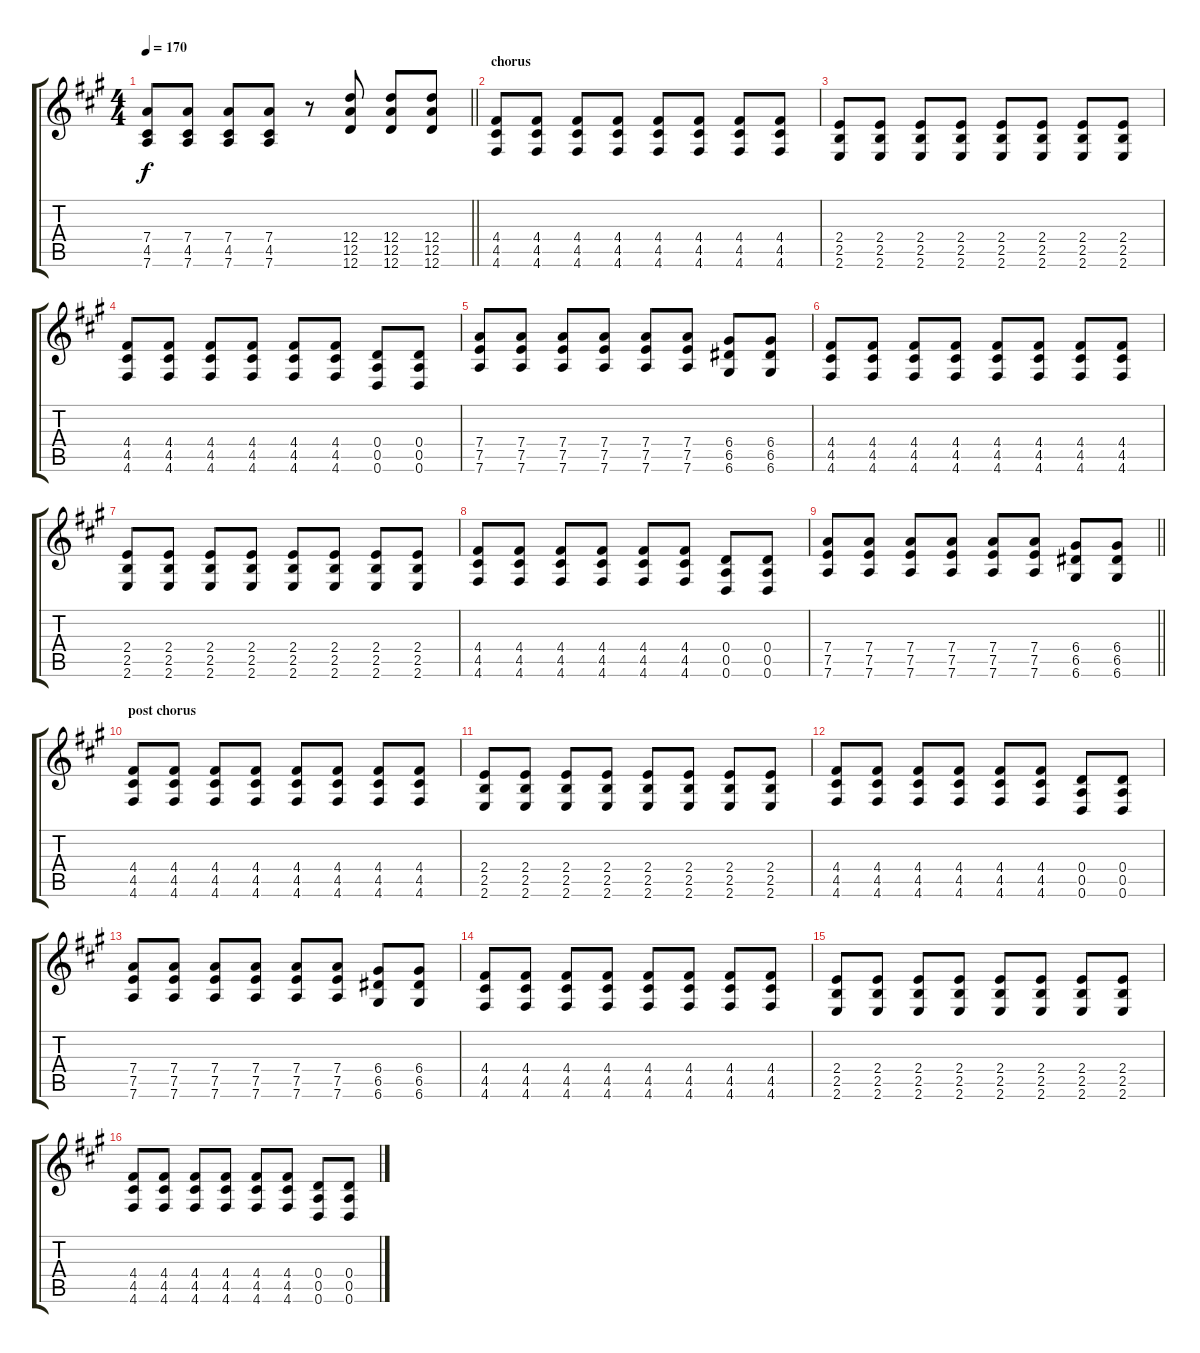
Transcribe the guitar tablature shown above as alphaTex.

\track "" {instrument distortionguitar}
\staff {score tabs}
\tuning (E4 B3 G3 D3 A2 D2) {hide}
\ts (4 4)
\tempo 170
\clef g2
\barLineRight lightlight
\ks f#minor
(7.4 4.5 7.6).8{dy f} (7.4 4.5 7.6).8 (7.4 4.5 7.6).8 (7.4 4.5 7.6).8 r.8 (12.4 12.5 12.6).8 (12.4 12.5 12.6).8 (12.4 12.5 12.6).8 |
\section ("" "chorus")
(4.4 4.5 4.6).8 (4.4 4.5 4.6).8 (4.4 4.5 4.6).8 (4.4 4.5 4.6).8 (4.4 4.5 4.6).8 (4.4 4.5 4.6).8 (4.4 4.5 4.6).8 (4.4 4.5 4.6).8 |
(2.4 2.5 2.6).8 (2.4 2.5 2.6).8 (2.4 2.5 2.6).8 (2.4 2.5 2.6).8 (2.4 2.5 2.6).8 (2.4 2.5 2.6).8 (2.4 2.5 2.6).8 (2.4 2.5 2.6).8 |
(4.4 4.5 4.6).8 (4.4 4.5 4.6).8 (4.4 4.5 4.6).8 (4.4 4.5 4.6).8 (4.4 4.5 4.6).8 (4.4 4.5 4.6).8 (0.4 0.5 0.6).8 (0.4 0.5 0.6).8 |
(7.4 7.5 7.6).8 (7.4 7.5 7.6).8 (7.4 7.5 7.6).8 (7.4 7.5 7.6).8 (7.4 7.5 7.6).8 (7.4 7.5 7.6).8 (6.4 6.5 6.6).8 (6.4 6.5 6.6).8 |
(4.4 4.5 4.6).8 (4.4 4.5 4.6).8 (4.4 4.5 4.6).8 (4.4 4.5 4.6).8 (4.4 4.5 4.6).8 (4.4 4.5 4.6).8 (4.4 4.5 4.6).8 (4.4 4.5 4.6).8 |
(2.4 2.5 2.6).8 (2.4 2.5 2.6).8 (2.4 2.5 2.6).8 (2.4 2.5 2.6).8 (2.4 2.5 2.6).8 (2.4 2.5 2.6).8 (2.4 2.5 2.6).8 (2.4 2.5 2.6).8 |
(4.4 4.5 4.6).8 (4.4 4.5 4.6).8 (4.4 4.5 4.6).8 (4.4 4.5 4.6).8 (4.4 4.5 4.6).8 (4.4 4.5 4.6).8 (0.4 0.5 0.6).8 (0.4 0.5 0.6).8 |
\barLineRight lightlight
(7.4 7.5 7.6).8 (7.4 7.5 7.6).8 (7.4 7.5 7.6).8 (7.4 7.5 7.6).8 (7.4 7.5 7.6).8 (7.4 7.5 7.6).8 (6.4 6.5 6.6).8 (6.4 6.5 6.6).8 |
\section ("" "post chorus")
(4.4 4.5 4.6).8 (4.4 4.5 4.6).8 (4.4 4.5 4.6).8 (4.4 4.5 4.6).8 (4.4 4.5 4.6).8 (4.4 4.5 4.6).8 (4.4 4.5 4.6).8 (4.4 4.5 4.6).8 |
(2.4 2.5 2.6).8 (2.4 2.5 2.6).8 (2.4 2.5 2.6).8 (2.4 2.5 2.6).8 (2.4 2.5 2.6).8 (2.4 2.5 2.6).8 (2.4 2.5 2.6).8 (2.4 2.5 2.6).8 |
(4.4 4.5 4.6).8 (4.4 4.5 4.6).8 (4.4 4.5 4.6).8 (4.4 4.5 4.6).8 (4.4 4.5 4.6).8 (4.4 4.5 4.6).8 (0.4 0.5 0.6).8 (0.4 0.5 0.6).8 |
(7.4 7.5 7.6).8 (7.4 7.5 7.6).8 (7.4 7.5 7.6).8 (7.4 7.5 7.6).8 (7.4 7.5 7.6).8 (7.4 7.5 7.6).8 (6.4 6.5 6.6).8 (6.4 6.5 6.6).8 |
(4.4 4.5 4.6).8 (4.4 4.5 4.6).8 (4.4 4.5 4.6).8 (4.4 4.5 4.6).8 (4.4 4.5 4.6).8 (4.4 4.5 4.6).8 (4.4 4.5 4.6).8 (4.4 4.5 4.6).8 |
(2.4 2.5 2.6).8 (2.4 2.5 2.6).8 (2.4 2.5 2.6).8 (2.4 2.5 2.6).8 (2.4 2.5 2.6).8 (2.4 2.5 2.6).8 (2.4 2.5 2.6).8 (2.4 2.5 2.6).8 |
(4.4 4.5 4.6).8 (4.4 4.5 4.6).8 (4.4 4.5 4.6).8 (4.4 4.5 4.6).8 (4.4 4.5 4.6).8 (4.4 4.5 4.6).8 (0.4 0.5 0.6).8 (0.4 0.5 0.6).8
